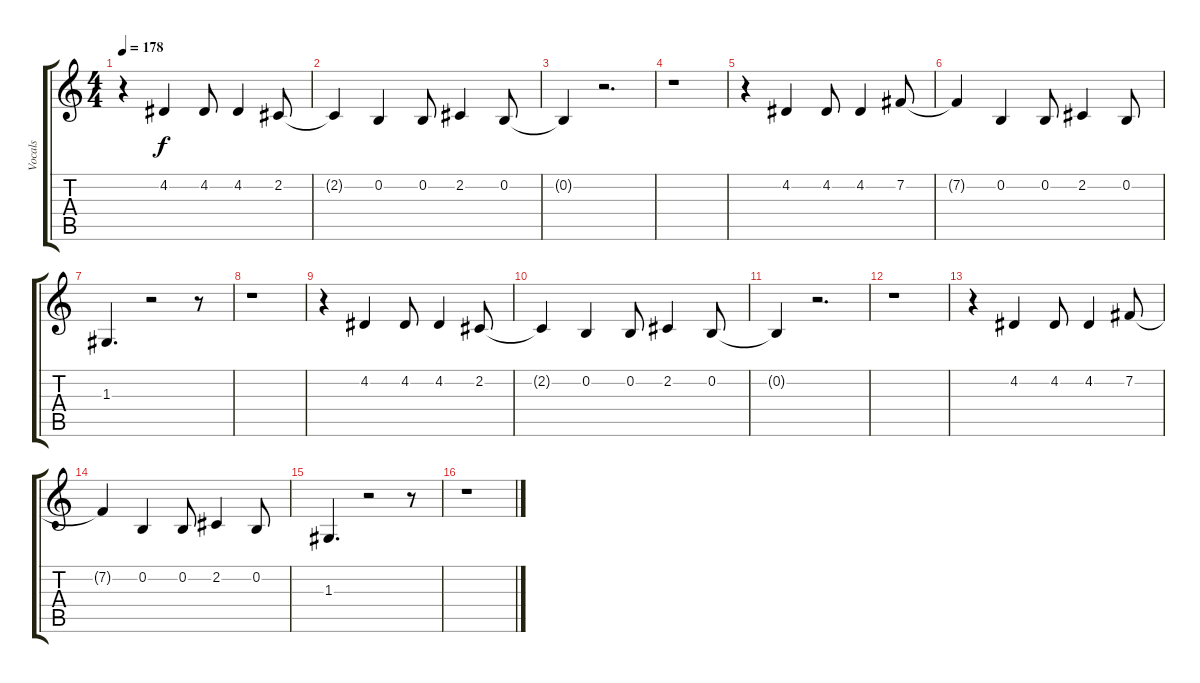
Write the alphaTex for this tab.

\track ("Vocals" "Vocals") {instrument lead1square}
\staff {score tabs}
\tuning (E4 B3 G3 D3 A2 E2) {hide}
\ts (4 4)
\tempo 178
\clef g2
\ks c
r.4{dy f} 4.2.4 4.2.8 4.2.4 2.2.8 |
2.2{t}.4 0.2.4 0.2.8 2.2.4 0.2.8 |
0.2{t}.4 r.2{d} |
r.1 |
r.4 4.2.4 4.2.8 4.2.4 7.2.8 |
7.2{t}.4 0.2.4 0.2.8 2.2.4 0.2.8 |
1.3.4{d} r.2 r.8 |
r.1 |
r.4 4.2.4 4.2.8 4.2.4 2.2.8 |
2.2{t}.4 0.2.4 0.2.8 2.2.4 0.2.8 |
0.2{t}.4 r.2{d} |
r.1 |
r.4 4.2.4 4.2.8 4.2.4 7.2.8 |
7.2{t}.4 0.2.4 0.2.8 2.2.4 0.2.8 |
1.3.4{d} r.2 r.8 |
r.1
